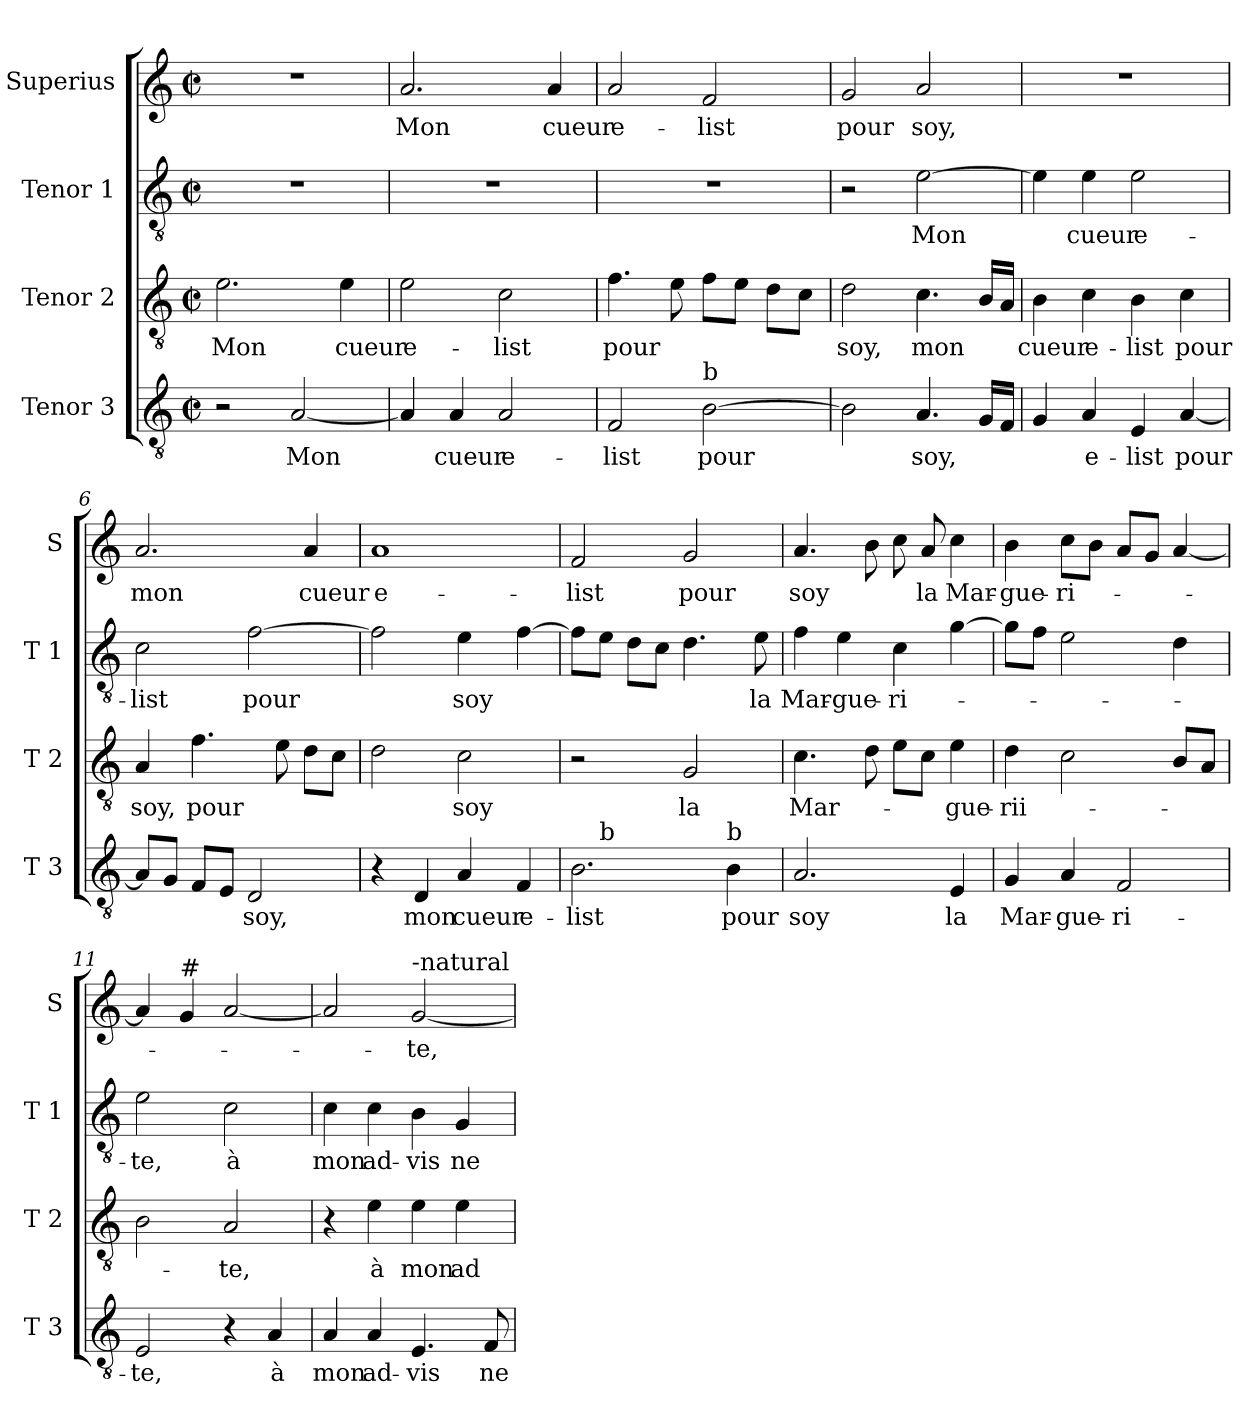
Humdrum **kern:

**kern	**text	**kern	**text	**kern	**text	**kern	**text
*part4	*part4	*part3	*part3	*part2	*part2	*part1	*part1
*staff4	*staff4	*staff3	*staff3	*staff2	*staff2	*staff1	*staff1
*I"Tenor 3	*	*I"Tenor 2	*	*I"Tenor 1	*	*I"Superius	*
*I'T 3	*	*I'T 2	*	*I'T 1	*	*I'S	*
*clefGv2	*	*clefGv2	*	*clefGv2	*	*clefG2	*
*k[]	*	*k[]	*	*k[]	*	*k[]	*
*C:	*	*C:	*	*C:	*	*C:	*
*M2/2	*	*M2/2	*	*M2/2	*	*M2/2	*
*met(c|)	*	*met(c|)	*	*met(c|)	*	*met(c|)	*
=1	=1	=1	=1	=1	=1	=1	=1
!	!	!	!LO:LY:b	!	!	!	!
2r	.	2.e\	Mon	1r	.	1r	.
!	!LO:LY:b	!	!	!	!	!	!
[2A/	Mon	.	.	.	.	.	.
!	!	!	!LO:LY:b	!	!	!	!
.	.	4e\	cueur	.	.	.	.
=2	=2	=2	=2	=2	=2	=2	=2
!	!	!	!LO:LY:b	!	!	!	!LO:LY:b
4A/]	.	2e\	e-	1r	.	2.a/	Mon
!	!LO:LY:b	!	!	!	!	!	!
4A/	cueur	.	.	.	.	.	.
!	!LO:LY:b	!	!LO:LY:b	!	!	!	!
2A/	e-	2c\	-list	.	.	.	.
!	!	!	!	!	!	!	!LO:LY:b
.	.	.	.	.	.	4a/	cueur
=3	=3	=3	=3	=3	=3	=3	=3
!	!LO:LY:b	!	!LO:LY:b	!	!	!	!LO:LY:b
2F/	-list	4.f\	pour	1r	.	2a/	e-
.	.	8e\	.	.	.	.	.
!LO:TX:a:t=b	!	!	!	!	!	!	!
!	!LO:LY:b	!	!	!	!	!	!LO:LY:b
[2B\	pour	8f\L	.	.	.	2f/	-list
.	.	8e\J	.	.	.	.	.
.	.	8d\L	.	.	.	.	.
.	.	8c\J	.	.	.	.	.
=4	=4	=4	=4	=4	=4	=4	=4
!	!	!	!LO:LY:b	!	!	!	!LO:LY:b
2B\]	.	2d\	soy,	2r	.	2g/	pour
!	!LO:LY:b	!	!LO:LY:b	!	!LO:LY:b	!	!LO:LY:b
4.A/	soy,	4.c\	mon	[2e\	Mon	2a/	soy,
16G/LL	.	16B/LL	.	.	.	.	.
16F/JJ	.	16A/JJ	.	.	.	.	.
=5	=5	=5	=5	=5	=5	=5	=5
!	!	!	!LO:LY:b	!	!	!	!
4G/	.	4B\	cueur	4e\]	.	1r	.
!	!LO:LY:b	!	!LO:LY:b	!	!LO:LY:b	!	!
4A/	e-	4c\	e-	4e\	cueur	.	.
!	!LO:LY:b	!	!LO:LY:b	!	!LO:LY:b	!	!
4E/	-list	4B\	-list	2e\	e-	.	.
!	!LO:LY:b	!	!LO:LY:b	!	!	!	!
[4A/	pour	4c\	pour	.	.	.	.
!!LO:LB:g=z
=6	=6	=6	=6	=6	=6	=6	=6
!	!	!	!LO:LY:b	!	!LO:LY:b	!	!LO:LY:b
8A/L]	.	4A/	soy,	2c\	-list	2.a/	mon
8G/J	.	.	.	.	.	.	.
!	!	!	!LO:LY:b	!	!	!	!
8F/L	.	4.f\	pour	.	.	.	.
8E/J	.	.	.	.	.	.	.
!	!LO:LY:b	!	!	!	!LO:LY:b	!	!
2D/	soy,	.	.	[2f\	pour	.	.
.	.	8e\	.	.	.	.	.
!	!	!	!	!	!	!	!LO:LY:b
.	.	8d\L	.	.	.	4a/	cueur
.	.	8c\J	.	.	.	.	.
=7	=7	=7	=7	=7	=7	=7	=7
!	!	!	!	!	!	!	!LO:LY:b
4r	.	2d\	.	2f\]	.	1a	e-
!	!LO:LY:b	!	!	!	!	!	!
4D/	mon	.	.	.	.	.	.
!	!LO:LY:b	!	!LO:LY:b	!	!LO:LY:b	!	!
4A/	cueur	2c\	soy	4e\	soy	.	.
!	!LO:LY:b	!	!	!	!	!	!
4F/	e-	.	.	[4f\	.	.	.
=8	=8	=8	=8	=8	=8	=8	=8
!	!LO:LY:b	!	!	!	!	!	!LO:LY:b
*^	*	*	*	*	*	*	*
2.B\	8ryy	-list	2r	.	8f\L]	.	2f/	-list
!	!LO:TX:a:t=b	!	!	!	!	!	!	!
.	2..ryy	.	.	.	8e\J	.	.	.
.	.	.	.	.	8d\L	.	.	.
.	.	.	.	.	8c\J	.	.	.
!	!	!	!	!LO:LY:b	!	!	!	!LO:LY:b
.	.	.	2G/	la	4.d\	.	2g/	pour
!LO:TX:a:t=b	!	!	!	!	!	!	!	!
!	!	!LO:LY:b	!	!	!	!	!	!
4B\	.	pour	.	.	.	.	.	.
!	!	!	!	!	!	!LO:LY:b	!	!
.	.	.	.	.	8e\	la	.	.
=9	=9	=9	=9	=9	=9	=9	=9	=9
!	!	!LO:LY:b	!	!LO:LY:b	!	!LO:LY:b	!	!LO:LY:b
*v	*v	*	*	*	*	*	*	*
2.A/	soy	4.c\	Mar-	4f\	Mar-	4.a/	soy
!	!	!	!	!	!LO:LY:b	!	!
.	.	.	.	4e\	-gue-	.	.
.	.	8d\	.	.	.	8b\	.
!	!	!	!	!	!LO:LY:b	!	!
.	.	8e\L	.	4c\	-ri-	8cc\	.
!	!	!	!	!	!	!	!LO:LY:b
.	.	8c\J	.	.	.	8a/	la
!	!LO:LY:b	!	!LO:LY:b	!	!	!	!LO:LY:b
4E/	la	4e\	-gue-	[4g\	.	4cc\	Mar-
=10	=10	=10	=10	=10	=10	=10	=10
!	!LO:LY:b	!	!LO:LY:b	!	!	!	!LO:LY:b
4G/	Mar-	4d\	-rii-	8g\L]	.	4b\	-gue-
.	.	.	.	8f\J	.	.	.
!	!LO:LY:b	!	!	!	!	!	!LO:LY:b
4A/	-gue-	2c\	.	2e\	.	8cc\L	-ri-
.	.	.	.	.	.	8b\J	.
!	!LO:LY:b	!	!	!	!	!	!
2F/	-ri-	.	.	.	.	8a/L	.
.	.	.	.	.	.	8g/J	.
.	.	8B/L	.	4d\	.	[4a/	.
.	.	8A/J	.	.	.	.	.
!!LO:LB:g=z
=11	=11	=11	=11	=11	=11	=11	=11
!	!LO:LY:b	!	!	!	!LO:LY:b	!	!
2E/	-te,	2B\	.	2e\	-te,	4a/]	.
!	!	!	!	!	!	!LO:TX:a:t=#	!
.	.	.	.	.	.	4g/	.
!	!	!	!LO:LY:b	!	!LO:LY:b	!	!
4r	.	2A/	-te,	2c\	à	[2a/	.
!	!LO:LY:b	!	!	!	!	!	!
4A/	à	.	.	.	.	.	.
=12	=12	=12	=12	=12	=12	=12	=12
!	!LO:LY:b	!	!	!	!LO:LY:b	!	!
4A/	mon	4r	.	4c\	mon	2a/]	.
!	!LO:LY:b	!	!LO:LY:b	!	!LO:LY:b	!	!
4A/	ad-	4e\	à	4c\	ad-	.	.
!	!	!	!	!	!	!LO:TX:a:t=-natural	!
!	!LO:LY:b	!	!LO:LY:b	!	!LO:LY:b	!	!LO:LY:b
4.E/	-vis	4e\	mon	4B\	-vis	[2g/	-te,
!	!	!	!LO:LY:b	!	!LO:LY:b	!	!
.	.	4e\	ad-	4G/	ne	.	.
!	!LO:LY:b	!	!	!	!	!	!
8F/	ne	.	.	.	.	.	.
=	=	=	=	=	=	=	=
*-	*-	*-	*-	*-	*-	*-	*-
